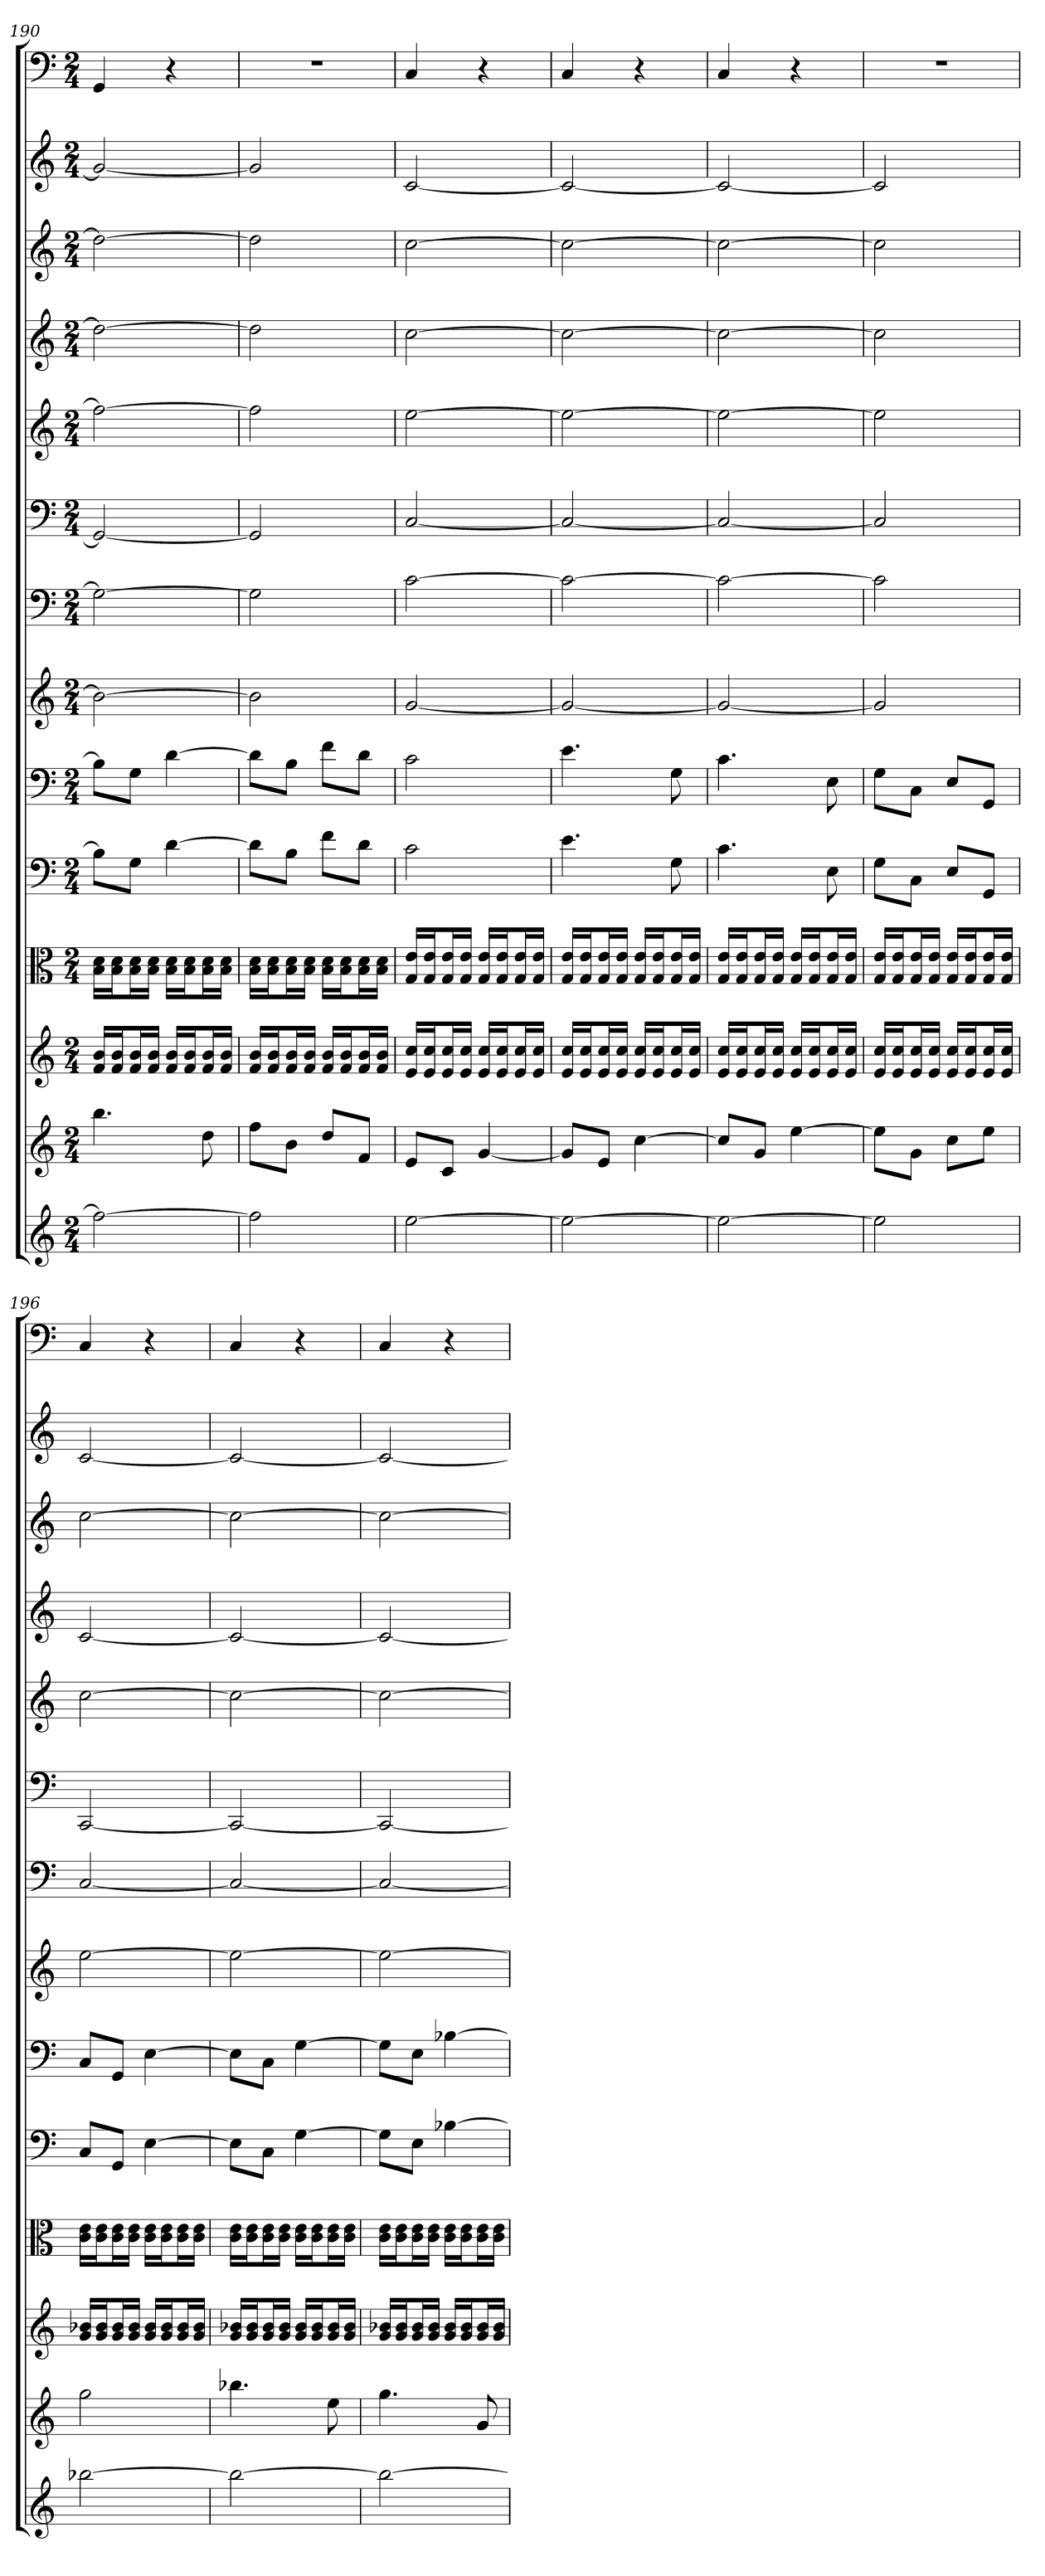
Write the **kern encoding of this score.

**kern	**kern	**kern	**kern	**kern	**kern	**kern	**kern	**kern	**kern	**kern	**kern	**kern	**kern
*part14	*part13	*part12	*part11	*part10	*part9	*part8	*part7	*part6	*part5	*part4	*part3	*part2	*part1
*staff14	*staff13	*staff12	*staff11	*staff10	*staff9	*staff8	*staff7	*staff6	*staff5	*staff4	*staff3	*staff2	*staff1
*	*	*	*clefC3	*clefF4	*clefF4	*	*clefF4	*clefF4	*	*	*	*	*clefF4
*k[]	*k[]	*k[]	*k[]	*k[]	*k[]	*k[]	*k[]	*k[]	*k[]	*k[]	*k[]	*k[]	*k[]
*C:	*C:	*C:	*C:	*C:	*C:	*C:	*C:	*C:	*C:	*C:	*C:	*C:	*C:
*M2/4	*M2/4	*M2/4	*M2/4	*M2/4	*M2/4	*M2/4	*M2/4	*M2/4	*M2/4	*M2/4	*M2/4	*M2/4	*M2/4
=190	=190	=190	=190	=190	=190	=190	=190	=190	=190	=190	=190	=190	=190
2ff_	4.bb	16f 16bLL	16B\ 16d\LL	8B\L]	8B\L]	2b_	2G_	2GG_	2ff_	2dd_	2dd_	2g_	4GG
.	.	16f 16bJ	16B\ 16d\J	.	.	.	.	.	.	.	.	.	.
.	.	16f 16bL	16B\ 16d\L	8G\J	8G\J	.	.	.	.	.	.	.	.
.	.	16f 16bJJ	16B\ 16d\JJ	.	.	.	.	.	.	.	.	.	.
.	.	16f 16bLL	16B\ 16d\LL	[4d	[4d	.	.	.	.	.	.	.	4r
.	.	16f 16bJ	16B\ 16d\J	.	.	.	.	.	.	.	.	.	.
.	8dd	16f 16bL	16B\ 16d\L	.	.	.	.	.	.	.	.	.	.
.	.	16f 16bJJ	16B\ 16d\JJ	.	.	.	.	.	.	.	.	.	.
=191	=191	=191	=191	=191	=191	=191	=191	=191	=191	=191	=191	=191	=191
2ff]	8ffL	16f 16bLL	16B\ 16d\LL	8d\L]	8d\L]	2b]	2G]	2GG]	2ff]	2dd]	2dd]	2g]	2r
.	.	16f 16bJ	16B\ 16d\J	.	.	.	.	.	.	.	.	.	.
.	8bJ	16f 16bL	16B\ 16d\L	8B\J	8B\J	.	.	.	.	.	.	.	.
.	.	16f 16bJJ	16B\ 16d\JJ	.	.	.	.	.	.	.	.	.	.
.	8ddL	16f 16bLL	16B\ 16d\LL	8f\L	8f\L	.	.	.	.	.	.	.	.
.	.	16f 16bJ	16B\ 16d\J	.	.	.	.	.	.	.	.	.	.
.	8fJ	16f 16bL	16B\ 16d\L	8d\J	8d\J	.	.	.	.	.	.	.	.
.	.	16f 16bJJ	16B\ 16d\JJ	.	.	.	.	.	.	.	.	.	.
=192	=192	=192	=192	=192	=192	=192	=192	=192	=192	=192	=192	=192	=192
[2ee	8eL	16e 16ccLL	16G/ 16e/LL	2c	2c	[2g	[2c	[2C	[2ee	[2cc	[2cc	[2c	4C
.	.	16e 16ccJ	16G/ 16e/J	.	.	.	.	.	.	.	.	.	.
.	8cJ	16e 16ccL	16G/ 16e/L	.	.	.	.	.	.	.	.	.	.
.	.	16e 16ccJJ	16G/ 16e/JJ	.	.	.	.	.	.	.	.	.	.
.	[4g	16e 16ccLL	16G/ 16e/LL	.	.	.	.	.	.	.	.	.	4r
.	.	16e 16ccJ	16G/ 16e/J	.	.	.	.	.	.	.	.	.	.
.	.	16e 16ccL	16G/ 16e/L	.	.	.	.	.	.	.	.	.	.
.	.	16e 16ccJJ	16G/ 16e/JJ	.	.	.	.	.	.	.	.	.	.
=193	=193	=193	=193	=193	=193	=193	=193	=193	=193	=193	=193	=193	=193
2ee_	8gL]	16e 16ccLL	16G/ 16e/LL	4.e	4.e	2g_	2c_	2C_	2ee_	2cc_	2cc_	2c_	4C
.	.	16e 16ccJ	16G/ 16e/J	.	.	.	.	.	.	.	.	.	.
.	8eJ	16e 16ccL	16G/ 16e/L	.	.	.	.	.	.	.	.	.	.
.	.	16e 16ccJJ	16G/ 16e/JJ	.	.	.	.	.	.	.	.	.	.
.	[4cc	16e 16ccLL	16G/ 16e/LL	.	.	.	.	.	.	.	.	.	4r
.	.	16e 16ccJ	16G/ 16e/J	.	.	.	.	.	.	.	.	.	.
.	.	16e 16ccL	16G/ 16e/L	8G	8G	.	.	.	.	.	.	.	.
.	.	16e 16ccJJ	16G/ 16e/JJ	.	.	.	.	.	.	.	.	.	.
=194	=194	=194	=194	=194	=194	=194	=194	=194	=194	=194	=194	=194	=194
2ee_	8ccL]	16e 16ccLL	16G/ 16e/LL	4.c	4.c	2g_	2c_	2C_	2ee_	2cc_	2cc_	2c_	4C
.	.	16e 16ccJ	16G/ 16e/J	.	.	.	.	.	.	.	.	.	.
.	8gJ	16e 16ccL	16G/ 16e/L	.	.	.	.	.	.	.	.	.	.
.	.	16e 16ccJJ	16G/ 16e/JJ	.	.	.	.	.	.	.	.	.	.
.	[4ee	16e 16ccLL	16G/ 16e/LL	.	.	.	.	.	.	.	.	.	4r
.	.	16e 16ccJ	16G/ 16e/J	.	.	.	.	.	.	.	.	.	.
.	.	16e 16ccL	16G/ 16e/L	8E	8E	.	.	.	.	.	.	.	.
.	.	16e 16ccJJ	16G/ 16e/JJ	.	.	.	.	.	.	.	.	.	.
=195	=195	=195	=195	=195	=195	=195	=195	=195	=195	=195	=195	=195	=195
2ee]	8eeL]	16e 16ccLL	16G/ 16e/LL	8G\L	8G\L	2g]	2c]	2C]	2ee]	2cc]	2cc]	2c]	2r
.	.	16e 16ccJ	16G/ 16e/J	.	.	.	.	.	.	.	.	.	.
.	8gJ	16e 16ccL	16G/ 16e/L	8C\J	8C\J	.	.	.	.	.	.	.	.
.	.	16e 16ccJJ	16G/ 16e/JJ	.	.	.	.	.	.	.	.	.	.
.	8ccL	16e 16ccLL	16G/ 16e/LL	8E/L	8E/L	.	.	.	.	.	.	.	.
.	.	16e 16ccJ	16G/ 16e/J	.	.	.	.	.	.	.	.	.	.
.	8eeJ	16e 16ccL	16G/ 16e/L	8GG/J	8GG/J	.	.	.	.	.	.	.	.
.	.	16e 16ccJJ	16G/ 16e/JJ	.	.	.	.	.	.	.	.	.	.
=196	=196	=196	=196	=196	=196	=196	=196	=196	=196	=196	=196	=196	=196
[2bb-X	2gg	16g 16b-XLL	16c\ 16e\LL	8C/L	8C/L	[2ee	[2C	[2CC	[2cc	[2c	[2cc	[2c	4C
.	.	16g 16b-J	16c\ 16e\J	.	.	.	.	.	.	.	.	.	.
.	.	16g 16b-L	16c\ 16e\L	8GG/J	8GG/J	.	.	.	.	.	.	.	.
.	.	16g 16b-JJ	16c\ 16e\JJ	.	.	.	.	.	.	.	.	.	.
.	.	16g 16b-LL	16c\ 16e\LL	[4E	[4E	.	.	.	.	.	.	.	4r
.	.	16g 16b-J	16c\ 16e\J	.	.	.	.	.	.	.	.	.	.
.	.	16g 16b-L	16c\ 16e\L	.	.	.	.	.	.	.	.	.	.
.	.	16g 16b-JJ	16c\ 16e\JJ	.	.	.	.	.	.	.	.	.	.
=197	=197	=197	=197	=197	=197	=197	=197	=197	=197	=197	=197	=197	=197
2bb-_	4.bb-X	16g 16b-XLL	16c\ 16e\LL	8E\L]	8E\L]	2ee_	2C_	2CC_	2cc_	2c_	2cc_	2c_	4C
.	.	16g 16b-J	16c\ 16e\J	.	.	.	.	.	.	.	.	.	.
.	.	16g 16b-L	16c\ 16e\L	8C\J	8C\J	.	.	.	.	.	.	.	.
.	.	16g 16b-JJ	16c\ 16e\JJ	.	.	.	.	.	.	.	.	.	.
.	.	16g 16b-LL	16c\ 16e\LL	[4G	[4G	.	.	.	.	.	.	.	4r
.	.	16g 16b-J	16c\ 16e\J	.	.	.	.	.	.	.	.	.	.
.	8ee	16g 16b-L	16c\ 16e\L	.	.	.	.	.	.	.	.	.	.
.	.	16g 16b-JJ	16c\ 16e\JJ	.	.	.	.	.	.	.	.	.	.
=198	=198	=198	=198	=198	=198	=198	=198	=198	=198	=198	=198	=198	=198
2bb-_	4.gg	16g 16b-XLL	16c\ 16e\LL	8G\L]	8G\L]	2ee_	2C_	2CC_	2cc_	2c_	2cc_	2c_	4C
.	.	16g 16b-J	16c\ 16e\J	.	.	.	.	.	.	.	.	.	.
.	.	16g 16b-L	16c\ 16e\L	8E\J	8E\J	.	.	.	.	.	.	.	.
.	.	16g 16b-JJ	16c\ 16e\JJ	.	.	.	.	.	.	.	.	.	.
.	.	16g 16b-LL	16c\ 16e\LL	[4B-X	[4B-X	.	.	.	.	.	.	.	4r
.	.	16g 16b-J	16c\ 16e\J	.	.	.	.	.	.	.	.	.	.
.	8g	16g 16b-L	16c\ 16e\L	.	.	.	.	.	.	.	.	.	.
.	.	16g 16b-JJ	16c\ 16e\JJ	.	.	.	.	.	.	.	.	.	.
=	=	=	=	=	=	=	=	=	=	=	=	=	=
*-	*-	*-	*-	*-	*-	*-	*-	*-	*-	*-	*-	*-	*-
